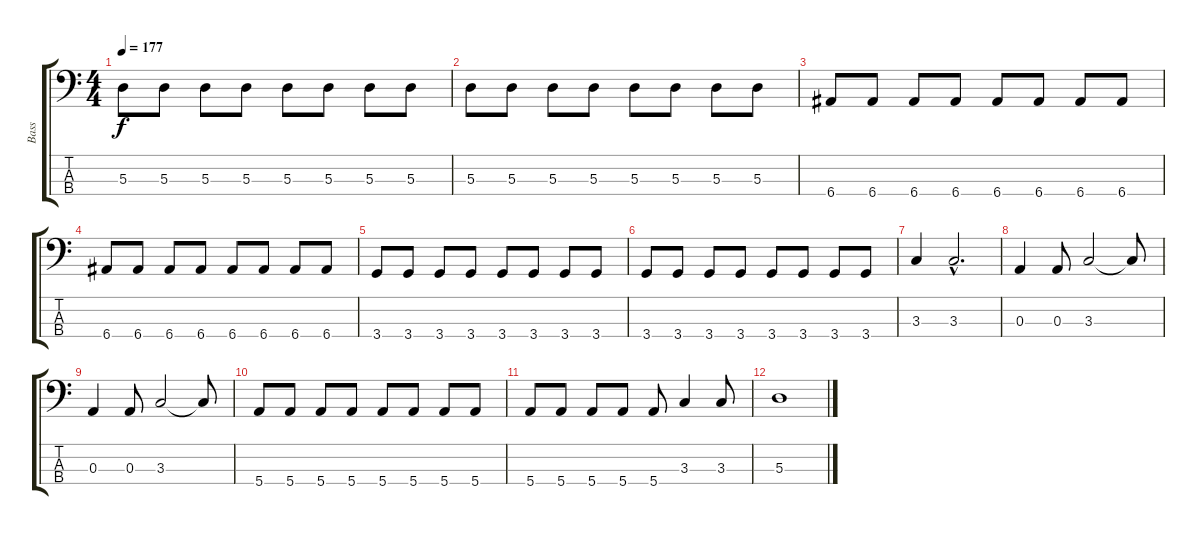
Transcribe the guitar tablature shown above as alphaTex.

\track ("Bass" "Bass") {instrument electricbassfinger}
\staff {score tabs}
\tuning (G2 D2 A1 E1) {hide}
\ts (4 4)
\tempo 177
\clef f4
\ks c
5.3.8{dy f} 5.3.8 5.3.8 5.3.8 5.3.8 5.3.8 5.3.8 5.3.8 |
5.3.8 5.3.8 5.3.8 5.3.8 5.3.8 5.3.8 5.3.8 5.3.8 |
6.4.8 6.4.8 6.4.8 6.4.8 6.4.8 6.4.8 6.4.8 6.4.8 |
6.4.8 6.4.8 6.4.8 6.4.8 6.4.8 6.4.8 6.4.8 6.4.8 |
3.4.8 3.4.8 3.4.8 3.4.8 3.4.8 3.4.8 3.4.8 3.4.8 |
3.4.8 3.4.8 3.4.8 3.4.8 3.4.8 3.4.8 3.4.8 3.4.8 |
3.3.4 3.3{hac}.2{d} |
0.3.4 0.3.8 3.3.2 3.3{t}.8 |
0.3.4 0.3.8 3.3.2 3.3{t}.8 |
5.4.8 5.4.8 5.4.8 5.4.8 5.4.8 5.4.8 5.4.8 5.4.8 |
5.4.8 5.4.8 5.4.8 5.4.8 5.4.8 3.3.4 3.3.8 |
5.3.1
